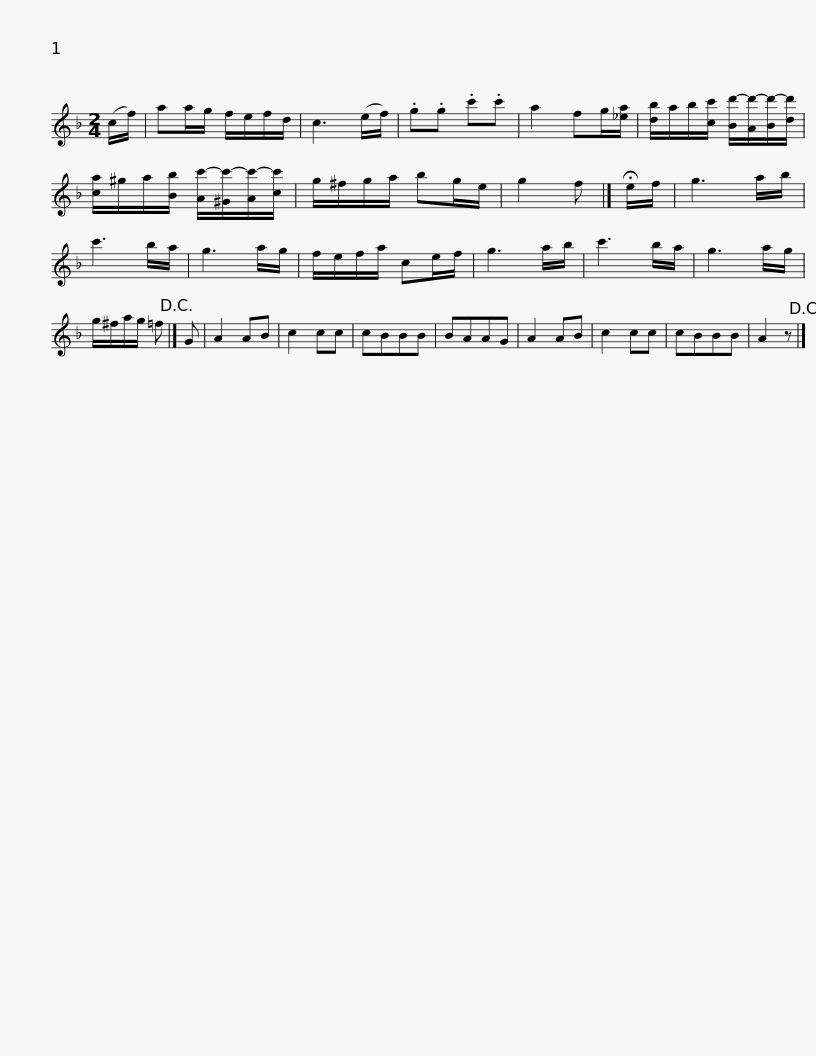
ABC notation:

X:1
L:1/8
M:2/4
I:linebreak $
K:F
V:1 treble
V:1
 (c/f/) | aa/g/ f/e/f/d/ | c3 (e/f/) | .g.g .c'.c' | a2 fg/[_ea]/ | %5
 [db]/a/b/[cc']/ [Bd'-]/[Ad'-]/[Bd'-]/[dd']/ | [ca]/^g/a/[Bb]/ [Ac'-]/[^Gc'-]/[Ac'-]/[cc']/ |$ g/^f/g/a/ bg/e/ | g2 f |] !fermata!e/f/ | %10
 g3 a/b/ | c'3 b/a/ | g3 a/g/ | f/e/f/a/ ce/f/ | g3 a/b/ | %15
 c'3 b/a/ | g3 a/g/ |$ g/^f/a/g/ =f!D.C.! |] G | A2 AB | %20
 c2 cc | cBBB | BAAG | A2 AB | c2 cc | %25
 cBBB | A2 z!D.C.! |] %27
